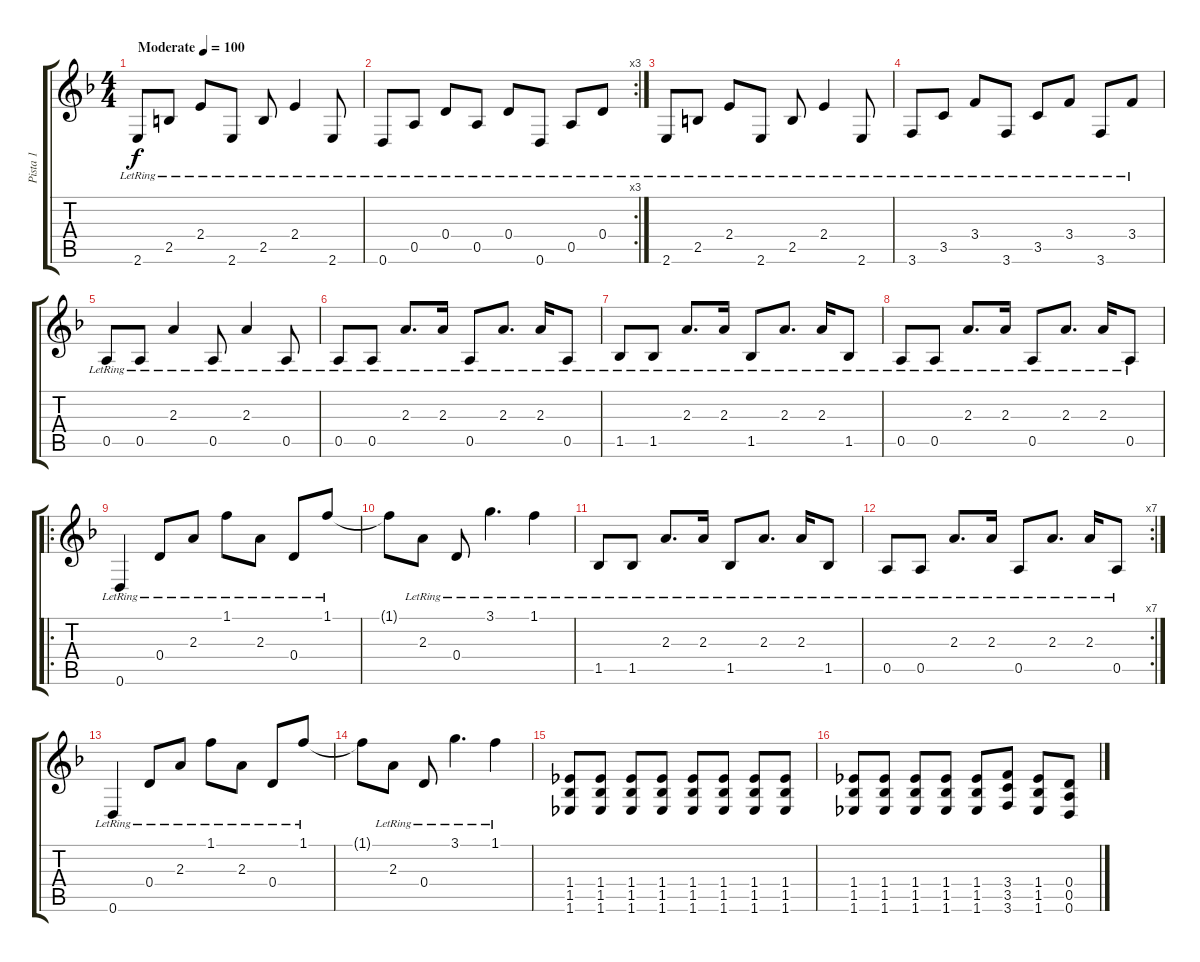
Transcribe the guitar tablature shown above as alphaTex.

\track ("Pista 1" "Pista 1") {instrument electricguitarclean}
\staff {score tabs}
\tuning (E4 B3 G3 D3 A2 D2) {hide}
\ts (4 4)
\tempo (100 "Moderate")
\clef g2
\ks dminor
2.6{lr}.8{dy f instrument electricguitarclean} 2.5{lr}.8 2.4{lr}.8 2.6{lr}.8 2.5{lr}.8 2.4{lr}.4 2.6{lr}.8 |
\rc 3
0.6{lr}.8 0.5{lr}.8 0.4{lr}.8 0.5{lr}.8 0.4{lr}.8 0.6{lr}.8 0.5{lr}.8 0.4{lr}.8 |
2.6{lr}.8 2.5{lr}.8 2.4{lr}.8 2.6{lr}.8 2.5{lr}.8 2.4{lr}.4 2.6{lr}.8 |
3.6{lr}.8 3.5{lr}.8 3.4{lr}.8 3.6{lr}.8 3.5{lr}.8 3.4{lr}.8 3.6{lr}.8 3.4{lr}.8 |
0.5{lr}.8 0.5{lr}.8 2.3{lr}.4 0.5{lr}.8 2.3{lr}.4 0.5{lr}.8 |
0.5{lr}.8 0.5{lr}.8 2.3{lr}.8{d} 2.3{lr}.16 0.5{lr}.8 2.3{lr}.8{d} 2.3{lr}.16 0.5{lr}.8 |
1.5{lr}.8 1.5{lr}.8 2.3{lr}.8{d} 2.3{lr}.16 1.5{lr}.8 2.3{lr}.8{d} 2.3{lr}.16 1.5{lr}.8 |
0.5{lr}.8 0.5{lr}.8 2.3{lr}.8{d} 2.3{lr}.16 0.5{lr}.8 2.3{lr}.8{d} 2.3{lr}.16 0.5{lr}.8 |
\ro
0.6{lr}.4 0.4{lr}.8 2.3{lr}.8 1.1{lr}.8 2.3{lr}.8 0.4{lr}.8 1.1{lr}.8 |
1.1{t}.8 2.3{lr}.8 0.4{lr}.8 3.1{lr}.4{d} 1.1{lr}.4 |
1.5{lr}.8 1.5{lr}.8 2.3{lr}.8{d} 2.3{lr}.16 1.5{lr}.8 2.3{lr}.8{d} 2.3{lr}.16 1.5{lr}.8 |
\rc 7
0.5{lr}.8 0.5{lr}.8 2.3{lr}.8{d} 2.3{lr}.16 0.5{lr}.8 2.3{lr}.8{d} 2.3{lr}.16 0.5{lr}.8 |
0.6{lr}.4 0.4{lr}.8 2.3{lr}.8 1.1{lr}.8 2.3{lr}.8 0.4{lr}.8 1.1{lr}.8 |
1.1{t}.8 2.3{lr}.8 0.4{lr}.8 3.1{lr}.4{d} 1.1{lr}.4 |
(1.4 1.5 1.6).8{instrument distortionguitar} (1.4 1.5 1.6).8 (1.4 1.5 1.6).8 (1.4 1.5 1.6).8 (1.4 1.5 1.6).8 (1.4 1.5 1.6).8 (1.4 1.5 1.6).8 (1.4 1.5 1.6).8 |
(1.4 1.5 1.6).8 (1.4 1.5 1.6).8 (1.4 1.5 1.6).8 (1.4 1.5 1.6).8 (1.4 1.5 1.6).8 (3.4 3.5 3.6).8 (1.4 1.5 1.6).8 (0.4 0.5 0.6).8
